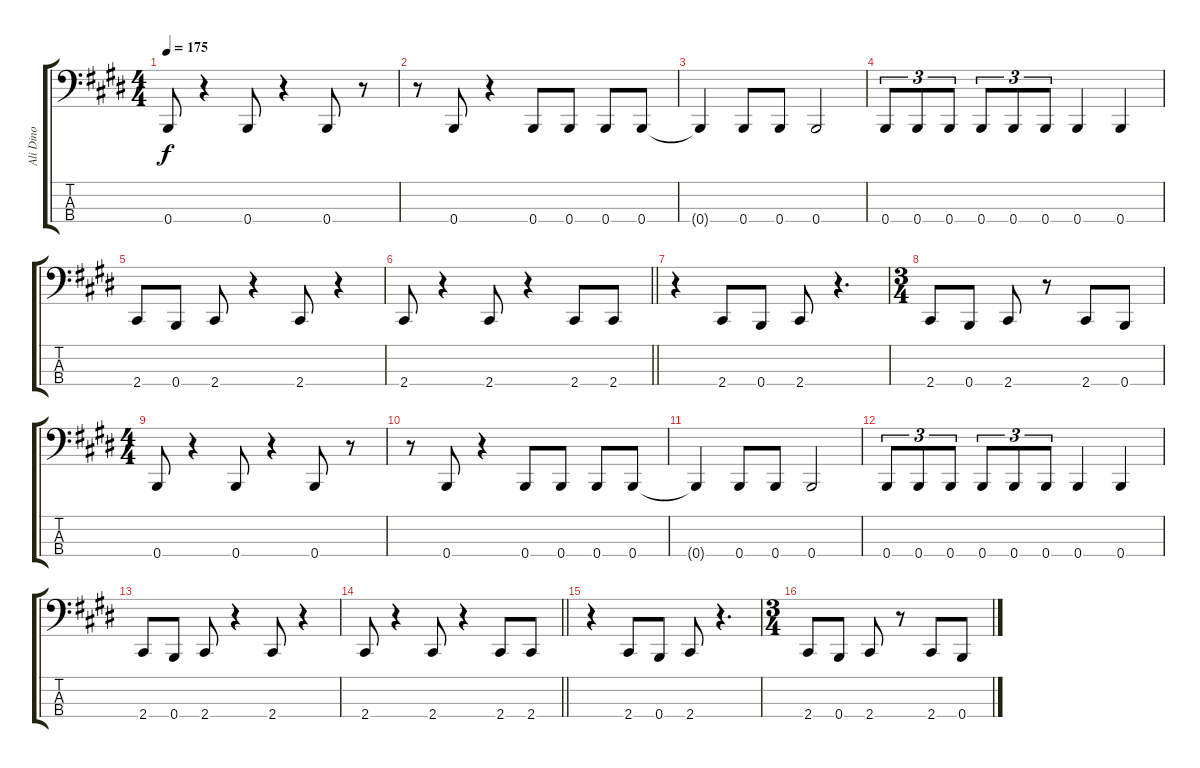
\track ("Ali Dino" "Ali Dino") {instrument electricbasspick}
\staff {score tabs}
\tuning (E2 B1 Gb1 B0) {hide}
\ts (4 4)
\tempo 175
\clef f4
\ks e
0.4.8{dy f} r.4 0.4.8 r.4 0.4.8 r.8 |
r.8 0.4.8 r.4 0.4.8 0.4.8 0.4.8 0.4.8 |
0.4{t}.4 0.4.8 0.4.8 0.4.2 |
0.4.8{tu (3 2)} 0.4.8{tu (3 2)} 0.4.8{tu (3 2)} 0.4.8{tu (3 2)} 0.4.8{tu (3 2)} 0.4.8{tu (3 2)} 0.4.4 0.4.4 |
2.4.8 0.4.8 2.4.8 r.4 2.4.8 r.4 |
\barLineRight lightlight
2.4.8 r.4 2.4.8 r.4 2.4.8 2.4.8 |
\section ("" "")
r.4 2.4.8 0.4.8 2.4.8 r.4{d} |
\ts (3 4)
2.4.8 0.4.8 2.4.8 r.8 2.4.8 0.4.8 |
\ts (4 4)
0.4.8 r.4 0.4.8 r.4 0.4.8 r.8 |
r.8 0.4.8 r.4 0.4.8 0.4.8 0.4.8 0.4.8 |
0.4{t}.4 0.4.8 0.4.8 0.4.2 |
0.4.8{tu (3 2)} 0.4.8{tu (3 2)} 0.4.8{tu (3 2)} 0.4.8{tu (3 2)} 0.4.8{tu (3 2)} 0.4.8{tu (3 2)} 0.4.4 0.4.4 |
2.4.8 0.4.8 2.4.8 r.4 2.4.8 r.4 |
\barLineRight lightlight
2.4.8 r.4 2.4.8 r.4 2.4.8 2.4.8 |
r.4 2.4.8 0.4.8 2.4.8 r.4{d} |
\ts (3 4)
2.4.8 0.4.8 2.4.8 r.8 2.4.8 0.4.8
